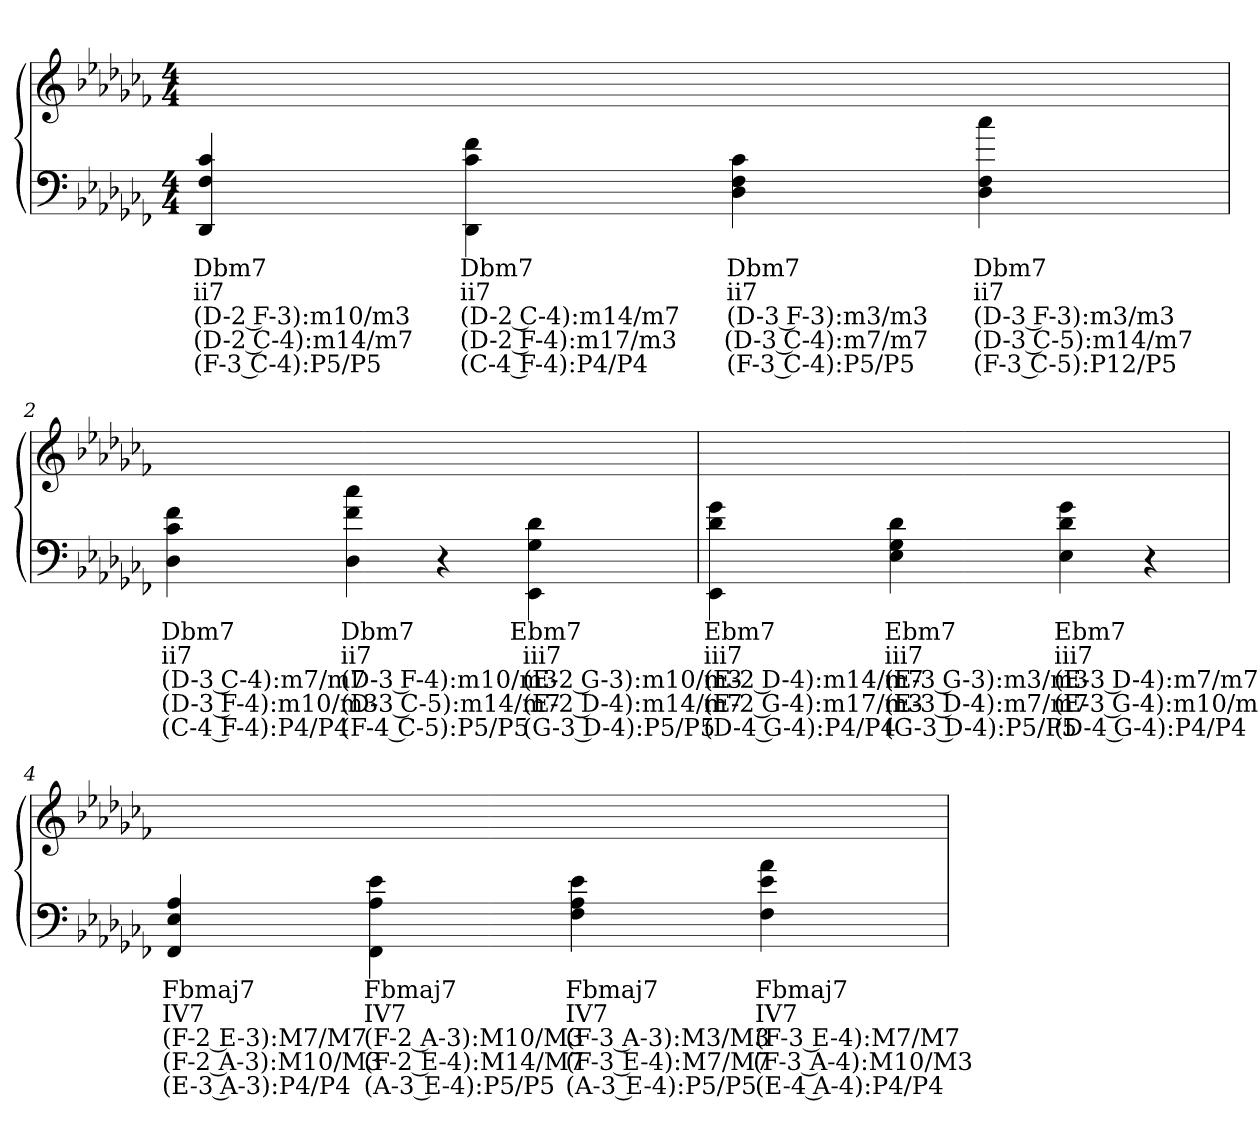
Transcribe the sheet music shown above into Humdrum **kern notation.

**kern	**text	**text	**text	**text	**text	**kern
*part2	*part2	*part2	*part2	*part2	*part2	*part1
*staff2	*staff2	*staff2	*staff2	*staff2	*staff2	*staff1
*clefF4	*	*	*	*	*	*clefG2
*k[b-e-a-d-g-c-f-]	*	*	*	*	*	*k[b-e-a-d-g-c-f-]
*C-:	*	*	*	*	*	*C-:
*M4/4	*	*	*	*	*	*M4/4
*MM60	*	*	*	*	*	*MM60
=1	=1	=1	=1	=1	=1	=1
4DD- 4F- 4c-	Dbm7	ii7	(D-2 F-3):m10/m3	(D-2 C-4):m14/m7	(F-3 C-4):P5/P5	1ryy
4DD- 4c- 4f-	Dbm7	ii7	(D-2 C-4):m14/m7	(D-2 F-4):m17/m3	(C-4 F-4):P4/P4	.
4D- 4F- 4c-	Dbm7	ii7	(D-3 F-3):m3/m3	(D-3 C-4):m7/m7	(F-3 C-4):P5/P5	.
4D- 4F- 4cc-	Dbm7	ii7	(D-3 F-3):m3/m3	(D-3 C-5):m14/m7	(F-3 C-5):P12/P5	.
=2	=2	=2	=2	=2	=2	=2
4D- 4c- 4f-	Dbm7	ii7	(D-3 C-4):m7/m7	(D-3 F-4):m10/m3	(C-4 F-4):P4/P4	1ryy
4D- 4f- 4cc-	Dbm7	ii7	(D-3 F-4):m10/m3	(D-3 C-5):m14/m7	(F-4 C-5):P5/P5	.
4r	.	.	.	.	.	.
4EE- 4G- 4d-	Ebm7	iii7	(E-2 G-3):m10/m3	(E-2 D-4):m14/m7	(G-3 D-4):P5/P5	.
=3	=3	=3	=3	=3	=3	=3
4EE- 4d- 4g-	Ebm7	iii7	(E-2 D-4):m14/m7	(E-2 G-4):m17/m3	(D-4 G-4):P4/P4	1ryy
4E- 4G- 4d-	Ebm7	iii7	(E-3 G-3):m3/m3	(E-3 D-4):m7/m7	(G-3 D-4):P5/P5	.
4E- 4d- 4g-	Ebm7	iii7	(E-3 D-4):m7/m7	(E-3 G-4):m10/m3	(D-4 G-4):P4/P4	.
4r	.	.	.	.	.	.
=4	=4	=4	=4	=4	=4	=4
4FF- 4E- 4A-	Fbmaj7	IV7	(F-2 E-3):M7/M7	(F-2 A-3):M10/M3	(E-3 A-3):P4/P4	1ryy
4FF- 4A- 4e-	Fbmaj7	IV7	(F-2 A-3):M10/M3	(F-2 E-4):M14/M7	(A-3 E-4):P5/P5	.
4F- 4A- 4e-	Fbmaj7	IV7	(F-3 A-3):M3/M3	(F-3 E-4):M7/M7	(A-3 E-4):P5/P5	.
4F- 4e- 4a-	Fbmaj7	IV7	(F-3 E-4):M7/M7	(F-3 A-4):M10/M3	(E-4 A-4):P4/P4	.
=	=	=	=	=	=	=
*-	*-	*-	*-	*-	*-	*-
